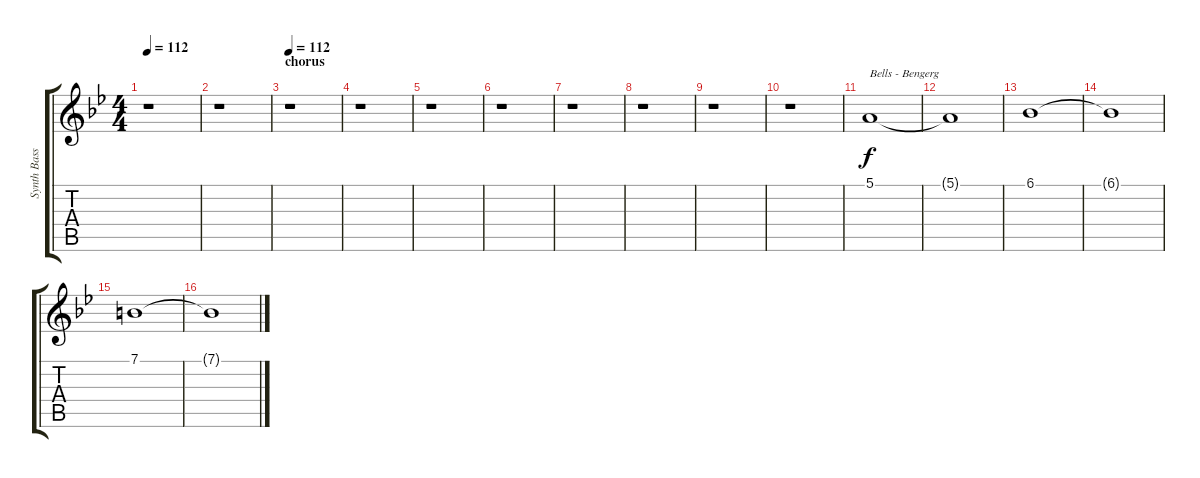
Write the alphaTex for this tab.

\track ("Synth Bass (Hogson)" "Synth Bass") {instrument lead8bassandlead}
\staff {score tabs}
\tuning (E4 B3 G3 D3 A2 D2) {hide}
\ts (4 4)
\tempo 112
\clef g2
\ks bb
r.1{dy f} |
r.1 |
\section ("" "chorus")
\tempo 112
r.1 |
r.1 |
r.1 |
r.1 |
r.1 |
r.1 |
r.1 |
r.1 |
5.1.1{txt "Bells - Bengerg" instrument tubularbells} |
5.1{t}.1 |
6.1.1 |
6.1{t}.1 |
7.1.1 |
7.1{t}.1
